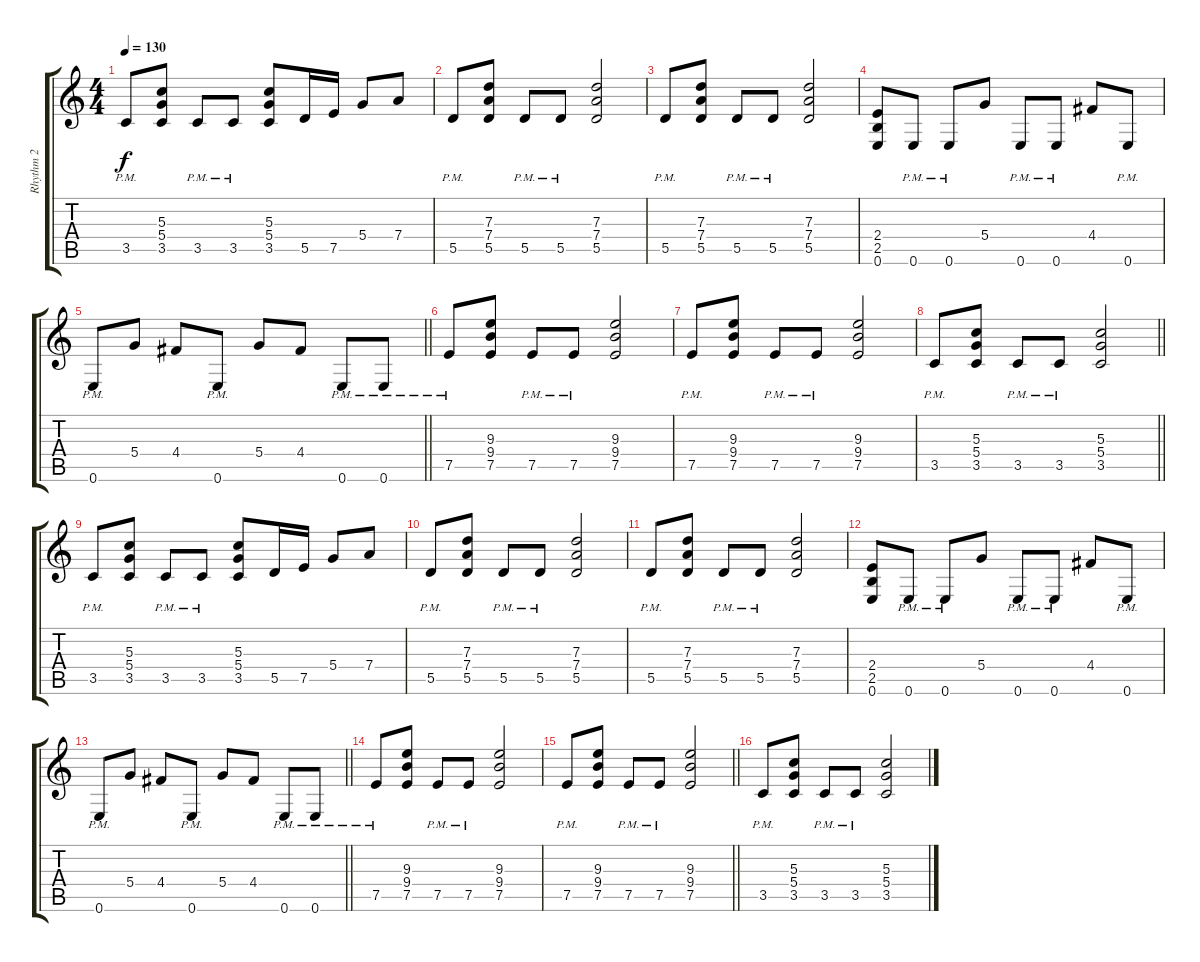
\track ("Rhythm 2" "Rhythm 2") {instrument overdrivenguitar}
\staff {score tabs}
\tuning (E4 B3 G3 D3 A2 E2) {hide}
\ts (4 4)
\tempo 130
\clef g2
\ks c
3.5{pm}.8{dy f} (5.3 5.4 3.5).8 3.5{pm}.8 3.5{pm}.8 (5.3 5.4 3.5).8 5.5.16 7.5.16 5.4.8 7.4.8 |
5.5{pm}.8 (7.3 7.4 5.5).8 5.5{pm}.8 5.5{pm}.8 (7.3 7.4 5.5).2 |
5.5{pm}.8 (7.3 7.4 5.5).8 5.5{pm}.8 5.5{pm}.8 (7.3 7.4 5.5).2 |
(2.4 2.5 0.6).8 0.6{pm}.8 0.6{pm}.8 5.4.8 0.6{pm}.8 0.6{pm}.8 4.4.8 0.6{pm}.8 |
\barLineRight lightlight
0.6{pm}.8 5.4.8 4.4.8 0.6{pm}.8 5.4.8 4.4.8 0.6{pm}.8 0.6{pm}.8 |
7.5{pm}.8 (9.3 9.4 7.5).8 7.5{pm}.8 7.5{pm}.8 (9.3 9.4 7.5).2 |
7.5{pm}.8 (9.3 9.4 7.5).8 7.5{pm}.8 7.5{pm}.8 (9.3 9.4 7.5).2 |
\barLineRight lightlight
3.5{pm}.8 (5.3 5.4 3.5).8 3.5{pm}.8 3.5{pm}.8 (5.3 5.4 3.5).2 |
3.5{pm}.8 (5.3 5.4 3.5).8 3.5{pm}.8 3.5{pm}.8 (5.3 5.4 3.5).8 5.5.16 7.5.16 5.4.8 7.4.8 |
5.5{pm}.8 (7.3 7.4 5.5).8 5.5{pm}.8 5.5{pm}.8 (7.3 7.4 5.5).2 |
5.5{pm}.8 (7.3 7.4 5.5).8 5.5{pm}.8 5.5{pm}.8 (7.3 7.4 5.5).2 |
(2.4 2.5 0.6).8 0.6{pm}.8 0.6{pm}.8 5.4.8 0.6{pm}.8 0.6{pm}.8 4.4.8 0.6{pm}.8 |
\barLineRight lightlight
0.6{pm}.8 5.4.8 4.4.8 0.6{pm}.8 5.4.8 4.4.8 0.6{pm}.8 0.6{pm}.8 |
7.5{pm}.8 (9.3 9.4 7.5).8 7.5{pm}.8 7.5{pm}.8 (9.3 9.4 7.5).2 |
\barLineRight lightlight
7.5{pm}.8 (9.3 9.4 7.5).8 7.5{pm}.8 7.5{pm}.8 (9.3 9.4 7.5).2 |
3.5{pm}.8 (5.3 5.4 3.5).8 3.5{pm}.8 3.5{pm}.8 (5.3 5.4 3.5).2
